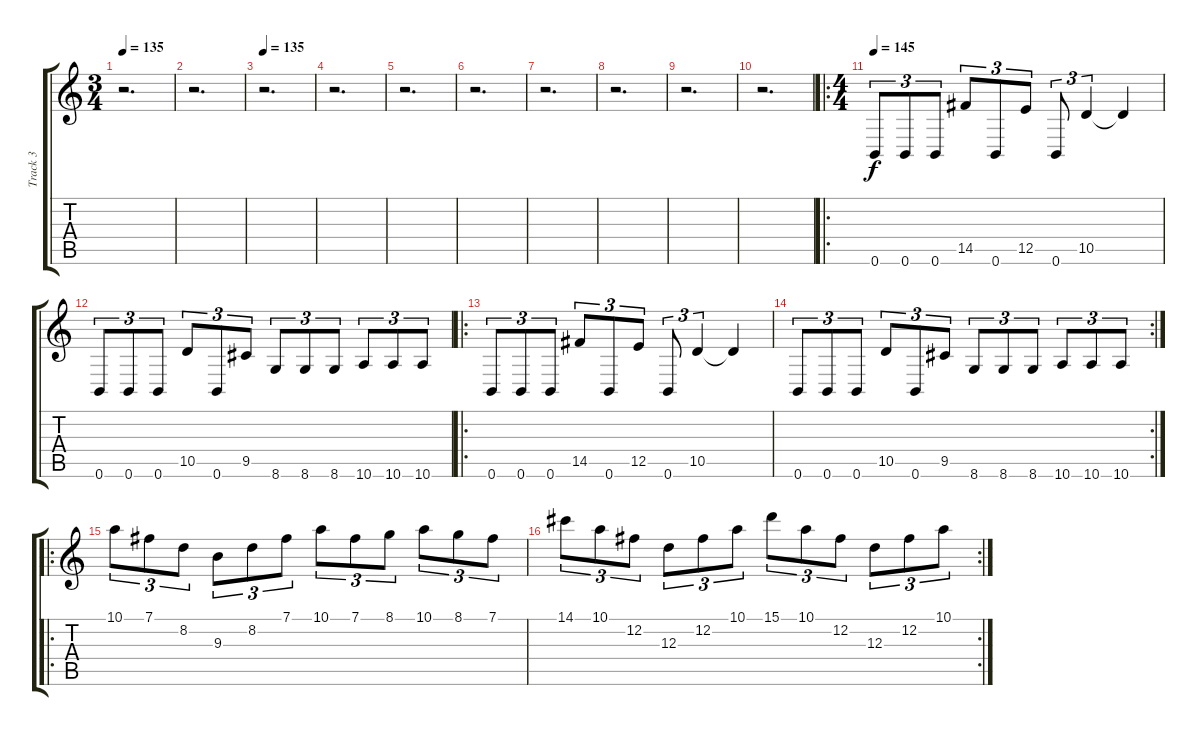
\track ("Track 3" "Track 3") {instrument distortionguitar}
\staff {score tabs}
\tuning (B3 Gb3 D3 A2 E2 B1) {hide}
\ts (3 4)
\tempo 135
\clef g2
\ks c
r.2{d dy f} |
r.2{d} |
\tempo 135
r.2{d} |
r.2{d} |
r.2{d} |
r.2{d} |
r.2{d} |
r.2{d} |
r.2{d} |
r.2{d} |
\ro
\ts (4 4)
\tempo 145
0.6.8{tu (3 2)} 0.6.8{tu (3 2)} 0.6.8{tu (3 2)} 14.5.8{tu (3 2)} 0.6.8{tu (3 2)} 12.5.8{tu (3 2)} 0.6.8{tu (3 2)} 10.5.4{tu (3 2)} 10.5{t}.4 |
0.6.8{tu (3 2)} 0.6.8{tu (3 2)} 0.6.8{tu (3 2)} 10.5.8{tu (3 2)} 0.6.8{tu (3 2)} 9.5.8{tu (3 2)} 8.6.8{tu (3 2)} 8.6.8{tu (3 2)} 8.6.8{tu (3 2)} 10.6.8{tu (3 2)} 10.6.8{tu (3 2)} 10.6.8{tu (3 2)} |
\ro
0.6.8{tu (3 2)} 0.6.8{tu (3 2)} 0.6.8{tu (3 2)} 14.5.8{tu (3 2)} 0.6.8{tu (3 2)} 12.5.8{tu (3 2)} 0.6.8{tu (3 2)} 10.5.4{tu (3 2)} 10.5{t}.4 |
\rc 2
0.6.8{tu (3 2)} 0.6.8{tu (3 2)} 0.6.8{tu (3 2)} 10.5.8{tu (3 2)} 0.6.8{tu (3 2)} 9.5.8{tu (3 2)} 8.6.8{tu (3 2)} 8.6.8{tu (3 2)} 8.6.8{tu (3 2)} 10.6.8{tu (3 2)} 10.6.8{tu (3 2)} 10.6.8{tu (3 2)} |
\ro
10.1.8{tu (3 2)} 7.1.8{tu (3 2)} 8.2.8{tu (3 2)} 9.3.8{tu (3 2)} 8.2.8{tu (3 2)} 7.1.8{tu (3 2)} 10.1.8{tu (3 2)} 7.1.8{tu (3 2)} 8.1.8{tu (3 2)} 10.1.8{tu (3 2)} 8.1.8{tu (3 2)} 7.1.8{tu (3 2)} |
\rc 2
14.1.8{tu (3 2)} 10.1.8{tu (3 2)} 12.2.8{tu (3 2)} 12.3.8{tu (3 2)} 12.2.8{tu (3 2)} 10.1.8{tu (3 2)} 15.1.8{tu (3 2)} 10.1.8{tu (3 2)} 12.2.8{tu (3 2)} 12.3.8{tu (3 2)} 12.2.8{tu (3 2)} 10.1.8{tu (3 2)}
